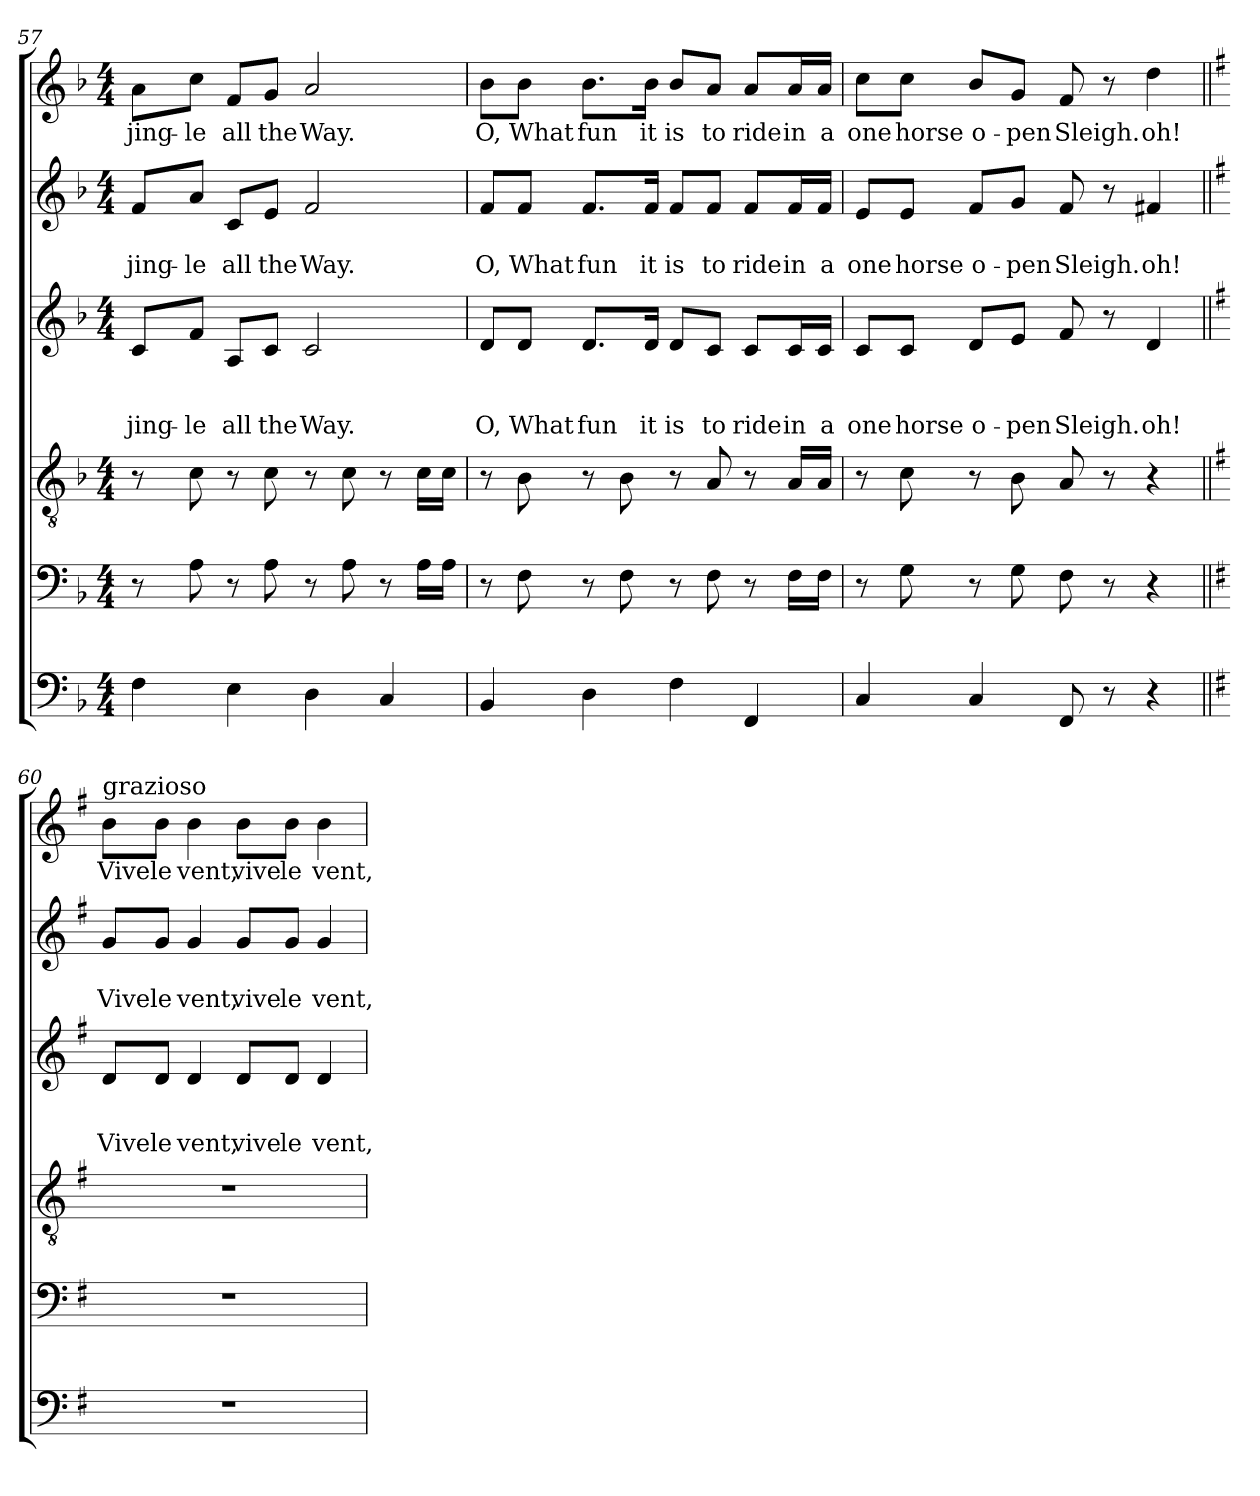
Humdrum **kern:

**kern	**text	**kern	**kern	**kern	**text	**text	**text	**kern	**text	**text	**kern	**text
*part6	*part6	*part5	*part4	*part3	*part3	*part3	*part3	*part2	*part2	*part2	*part1	*part1
*staff6	*staff6	*staff5	*staff4	*staff3	*staff3	*staff3	*staff3	*staff2	*staff2	*staff2	*staff1	*staff1
*clefF4	*	*clefF4	*clefGv2	*clefG2	*	*	*	*clefG2	*	*	*clefG2	*
*k[b-]	*	*k[b-]	*k[b-]	*k[b-]	*	*	*	*k[b-]	*	*	*k[b-]	*
*F:	*	*F:	*F:	*F:	*	*	*	*F:	*	*	*F:	*
*M4/4	*	*M4/4	*M4/4	*M4/4	*	*	*	*M4/4	*	*	*M4/4	*
=57	=57	=57	=57	=57	=57	=57	=57	=57	=57	=57	=57	=57
!	!	!	!	!	!	!	!LO:LY:b	!	!	!LO:LY:b	!	!LO:LY:b
4F\	.	8r	8r	8c/L	.	.	jing-	8f/L	.	jing-	8a\L	jing-
!	!	!	!	!	!	!	!LO:LY:b:rj	!	!	!LO:LY:b:rj	!	!LO:LY:b:rj
.	.	8A\	8c\	8f/J	.	.	-le	8a/J	.	-le	8cc\J	-le
!	!	!	!	!	!	!	!LO:LY:b	!	!	!LO:LY:b	!	!LO:LY:b
4E\	.	8r	8r	8A/L	.	.	all	8c/L	.	all	8f/L	all
!	!	!	!	!	!	!	!LO:LY:b	!	!	!LO:LY:b	!	!LO:LY:b
.	.	8A\	8c\	8c/J	.	.	the	8e/J	.	the	8g/J	the
!	!	!	!	!	!	!	!LO:LY:b	!	!	!LO:LY:b	!	!LO:LY:b
4D\	.	8r	8r	2c/	.	.	Way.	2f/	.	Way.	2a/	Way.
.	.	8A\	8c\	.	.	.	.	.	.	.	.	.
4C/	.	8r	8r	.	.	.	.	.	.	.	.	.
.	.	16A\LL	16c\LL	.	.	.	.	.	.	.	.	.
.	.	16A\JJ	16c\JJ	.	.	.	.	.	.	.	.	.
!!LO:LB:g=z
=58	=58	=58	=58	=58	=58	=58	=58	=58	=58	=58	=58	=58
!	!	!	!	!	!	!	!LO:LY:b	!	!	!LO:LY:b	!	!LO:LY:b
4BB-/	.	8r	8r	8d/L	.	.	O,	8f/L	.	O,	8b-\L	O,
!	!	!	!	!	!	!	!LO:LY:b	!	!	!LO:LY:b	!	!LO:LY:b
.	.	8F\	8B-\	8d/J	.	.	What	8f/J	.	What	8b-\J	What
!	!	!	!	!	!	!	!LO:LY:b	!	!	!LO:LY:b	!	!LO:LY:b
4D\	.	8r	8r	8.d/L	.	.	fun	8.f/L	.	fun	8.b-\L	fun
.	.	8F\	8B-\	.	.	.	.	.	.	.	.	.
!	!	!	!	!	!	!	!LO:LY:b	!	!	!LO:LY:b	!	!LO:LY:b
.	.	.	.	16d/Jk	.	.	it	16f/Jk	.	it	16b-\Jk	it
!	!	!	!	!	!	!	!LO:LY:b	!	!	!LO:LY:b	!	!LO:LY:b
4F\	.	8r	8r	8d/L	.	.	is	8f/L	.	is	8b-/L	is
!	!	!	!	!	!	!	!LO:LY:b	!	!	!LO:LY:b	!	!LO:LY:b
.	.	8F\	8A/	8c/J	.	.	to	8f/J	.	to	8a/J	to
!	!	!	!	!	!	!	!LO:LY:b	!	!	!LO:LY:b	!	!LO:LY:b
4FF/	.	8r	8r	8c/L	.	.	ride	8f/L	.	ride	8a/L	ride
!	!	!	!	!	!	!	!LO:LY:b	!	!	!LO:LY:b	!	!LO:LY:b
.	.	16F\LL	16A/LL	16c/L	.	.	in	16f/L	.	in	16a/L	in
!	!	!	!	!	!	!	!LO:LY:b	!	!	!LO:LY:b	!	!LO:LY:b
.	.	16F\JJ	16A/JJ	16c/JJ	.	.	a	16f/JJ	.	a	16a/JJ	a
=59	=59	=59	=59	=59	=59	=59	=59	=59	=59	=59	=59	=59
!	!	!	!	!	!	!	!LO:LY:b	!	!	!LO:LY:b	!	!LO:LY:b
4C/	.	8r	8r	8c/L	.	.	one	8e/L	.	one	8cc\L	one
!	!	!	!	!	!	!	!LO:LY:b	!	!	!LO:LY:b	!	!LO:LY:b
.	.	8G\	8c\	8c/J	.	.	horse	8e/J	.	horse	8cc\J	horse
!	!	!	!	!	!	!	!LO:LY:b	!	!	!LO:LY:b	!	!LO:LY:b
4C/	.	8r	8r	8d/L	.	.	o-	8f/L	.	o-	8b-/L	o-
!	!	!	!	!	!	!	!LO:LY:b	!	!	!LO:LY:b	!	!LO:LY:b
.	.	8G\	8B-\	8e/J	.	.	-pen	8g/J	.	-pen	8g/J	-pen
!	!	!	!	!	!	!	!LO:LY:b	!	!	!LO:LY:b	!	!LO:LY:b
8FF/	.	8F\	8A/	8f/	.	.	Sleigh.	8f/	.	Sleigh.	8f/	Sleigh.
8r	.	8r	8r	8r	.	.	.	8r	.	.	8r	.
!	!	!	!	!	!	!	!LO:LY:b	!	!	!LO:LY:b	!	!LO:LY:b
4r	.	4r	4r	4d/	.	.	oh!	4f#X/	.	oh!	4dd\	oh!
!!LO:LB:g=z
=60||	=60||	=60||	=60||	=60||	=60||	=60||	=60||	=60||	=60||	=60||	=60||	=60||
*k[f#]	*	*k[f#]	*k[f#]	*k[f#]	*	*	*	*k[f#]	*	*	*k[f#]	*
*G:	*	*G:	*G:	*G:	*	*	*	*G:	*	*	*G:	*
!	!	!	!	!	!	!	!	!	!	!	!LO:TX:a:t=grazioso	!
!	!	!	!	!	!	!	!LO:LY:b	!	!	!LO:LY:b	!	!LO:LY:b
1r	.	1r	1r	8d/L	.	.	Vive	8g/L	.	Vive	8b\L	Vive
!	!	!	!	!	!	!	!LO:LY:b	!	!	!LO:LY:b	!	!LO:LY:b
.	.	.	.	8d/J	.	.	le	8g/J	.	le	8b\J	le
!	!	!	!	!	!	!	!LO:LY:b	!	!	!LO:LY:b	!	!LO:LY:b
.	.	.	.	4d/	.	.	vent,	4g/	.	vent,	4b\	vent,
!	!	!	!	!	!	!	!LO:LY:b	!	!	!LO:LY:b	!	!LO:LY:b
.	.	.	.	8d/L	.	.	vive	8g/L	.	vive	8b\L	vive
!	!	!	!	!	!	!	!LO:LY:b	!	!	!LO:LY:b	!	!LO:LY:b
.	.	.	.	8d/J	.	.	le	8g/J	.	le	8b\J	le
!	!	!	!	!	!	!	!LO:LY:b	!	!	!LO:LY:b	!	!LO:LY:b
.	.	.	.	4d/	.	.	vent,	4g/	.	vent,	4b\	vent,
=	=	=	=	=	=	=	=	=	=	=	=	=
*-	*-	*-	*-	*-	*-	*-	*-	*-	*-	*-	*-	*-
